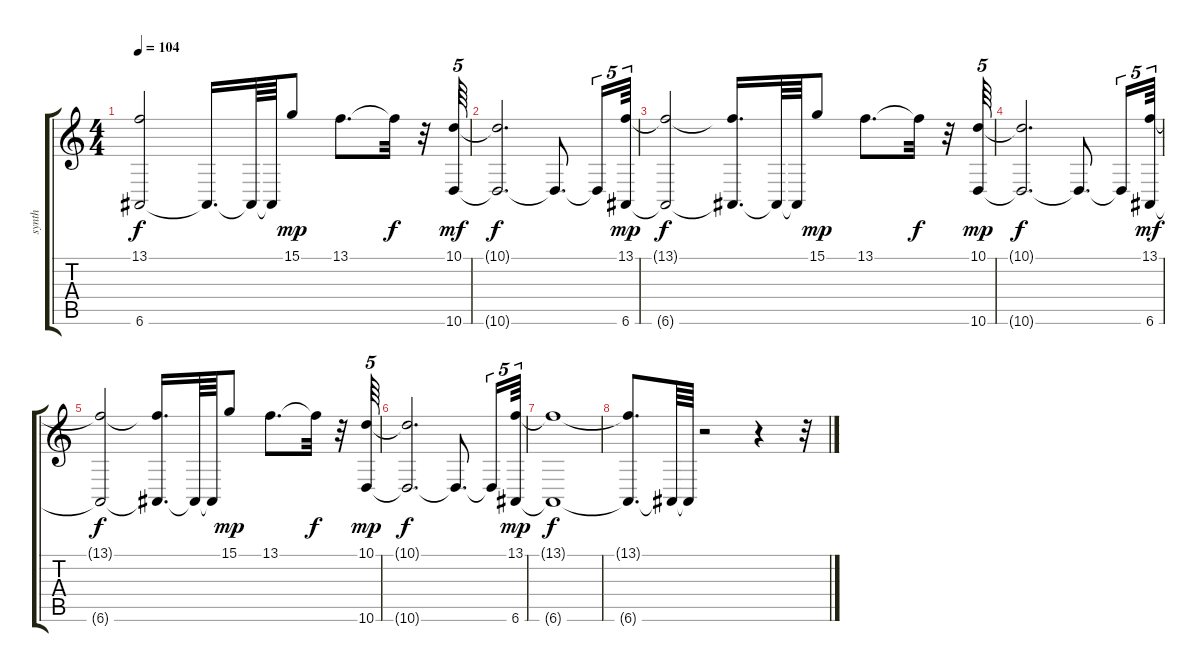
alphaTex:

\track ("synth" "synth") {instrument synthbrass1}
\staff {score tabs}
\tuning (E4 B3 G3 D3 A2 E2) {hide}
\ts (4 4)
\tempo 104
\clef g2
\ks c
(13.1{t} 6.6{t}).2{dy f} 6.6{t}.16{d} 6.6{t}.64 6.6{t}.64 15.1.8{dy mp} 13.1.8{d} 13.1{t}.32{dy f} r.32 (10.1 10.6).64{tu (5 4) dy mf} |
(10.1{t} 10.6{t}).2{d dy f} 10.6{t}.8{d} 10.6{t}.16{tu (5 4)} (13.1 6.6).64{tu (5 4) dy mp} |
(13.1{t} 6.6{t}).2{dy f} (13.1{t} 6.6{t}).16{d} 6.6{t}.64 6.6{t}.64 15.1.8{dy mp} 13.1.8{d} 13.1{t}.32{dy f} r.32 (10.1 10.6).64{tu (5 4) dy mp} |
(10.1{t} 10.6{t}).2{d dy f} 10.6{t}.8{d} 10.6{t}.16{tu (5 4)} (13.1 6.6).64{tu (5 4) dy mf} |
(13.1{t} 6.6{t}).2{dy f} (13.1{t} 6.6{t}).16{d} 6.6{t}.64 6.6{t}.64 15.1.8{dy mp} 13.1.8{d} 13.1{t}.32{dy f} r.32 (10.1 10.6).64{tu (5 4) dy mp} |
(10.1{t} 10.6{t}).2{d dy f} 10.6{t}.8{d} 10.6{t}.16{tu (5 4)} (13.1 6.6).64{tu (5 4) dy mp} |
(13.1{t} 6.6{t}).1{dy f} |
(13.1{t} 6.6{t}).8{d} 6.6{t}.64 6.6{t}.64 r.2 r.4 r.32
